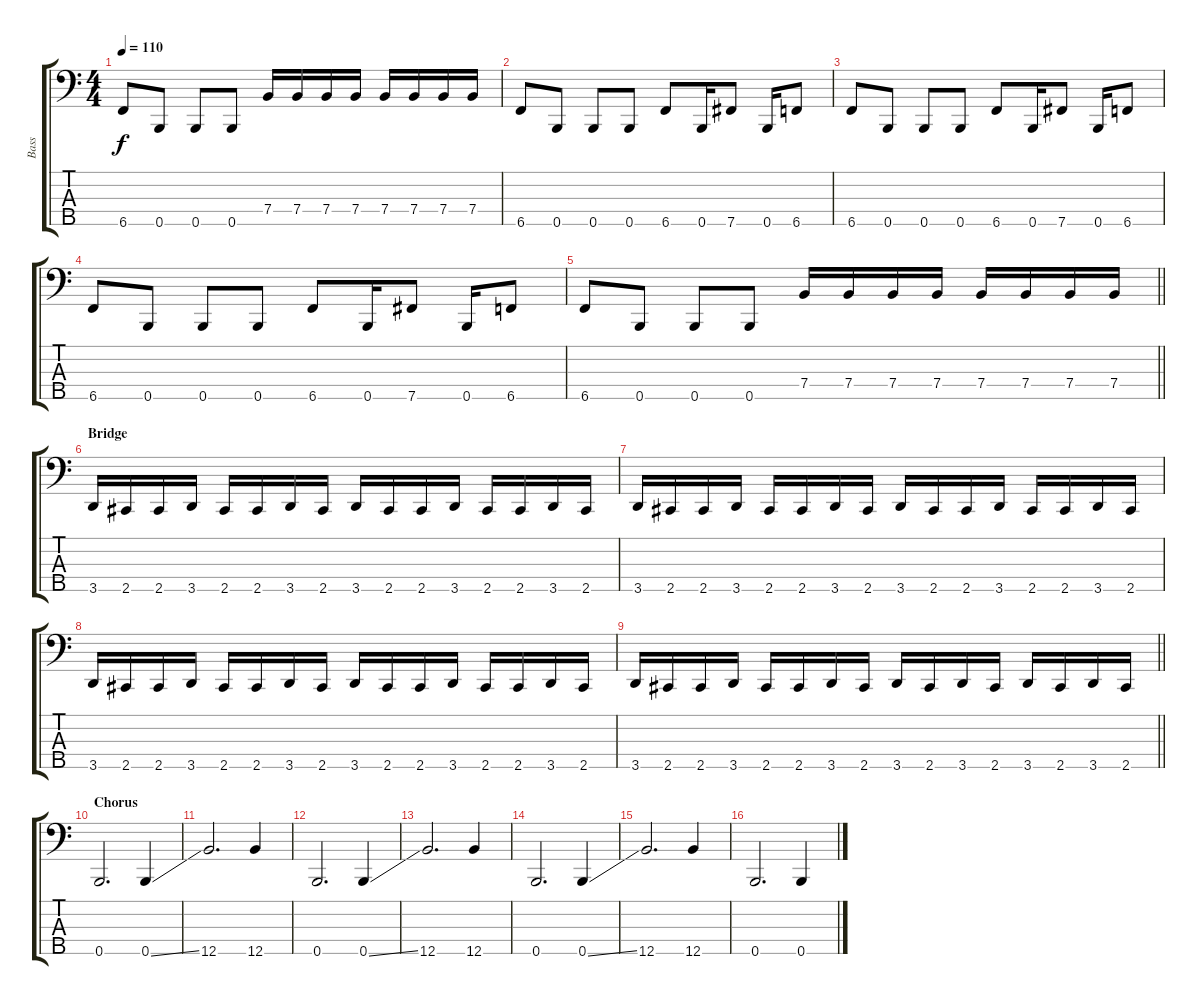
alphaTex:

\track ("Bass" "Bass") {instrument electricbassfinger}
\staff {score tabs}
\tuning (G2 D2 A1 E1 B0) {hide}
\ts (4 4)
\tempo 110
\clef f4
\ks c
6.5.8{dy f} 0.5.8 0.5.8 0.5.8 7.4.16 7.4.16 7.4.16 7.4.16 7.4.16 7.4.16 7.4.16 7.4.16 |
6.5.8 0.5.8 0.5.8 0.5.8 6.5.8 0.5.16 7.5.8 0.5.16 6.5.8 |
6.5.8 0.5.8 0.5.8 0.5.8 6.5.8 0.5.16 7.5.8 0.5.16 6.5.8 |
6.5.8 0.5.8 0.5.8 0.5.8 6.5.8 0.5.16 7.5.8 0.5.16 6.5.8 |
\barLineRight lightlight
6.5.8 0.5.8 0.5.8 0.5.8 7.4.16 7.4.16 7.4.16 7.4.16 7.4.16 7.4.16 7.4.16 7.4.16 |
\section ("" "Bridge")
3.5.16 2.5.16 2.5.16 3.5.16 2.5.16 2.5.16 3.5.16 2.5.16 3.5.16 2.5.16 2.5.16 3.5.16 2.5.16 2.5.16 3.5.16 2.5.16 |
3.5.16 2.5.16 2.5.16 3.5.16 2.5.16 2.5.16 3.5.16 2.5.16 3.5.16 2.5.16 2.5.16 3.5.16 2.5.16 2.5.16 3.5.16 2.5.16 |
3.5.16 2.5.16 2.5.16 3.5.16 2.5.16 2.5.16 3.5.16 2.5.16 3.5.16 2.5.16 2.5.16 3.5.16 2.5.16 2.5.16 3.5.16 2.5.16 |
\barLineRight lightlight
3.5.16 2.5.16 2.5.16 3.5.16 2.5.16 2.5.16 3.5.16 2.5.16 3.5.16 2.5.16 3.5.16 2.5.16 3.5.16 2.5.16 3.5.16 2.5.16 |
\section ("" "Chorus")
0.5.2{d} 0.5{ss}.4 |
12.5.2{d} 12.5.4 |
0.5.2{d} 0.5{ss}.4 |
12.5.2{d} 12.5.4 |
0.5.2{d} 0.5{ss}.4 |
12.5.2{d} 12.5.4 |
0.5.2{d} 0.5{ss}.4
